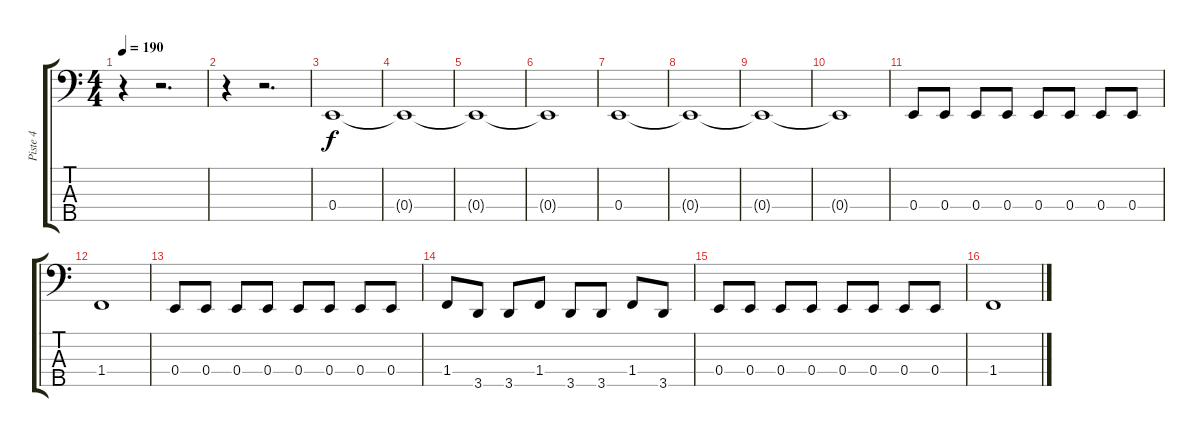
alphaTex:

\track ("Piste 4" "Piste 4") {instrument electricbasspick}
\staff {score tabs}
\tuning (G2 D2 A1 E1 B0) {hide}
\ts (4 4)
\tempo 190
\clef f4
\ks c
r.4{dy f instrument electricbasspick} r.2{d} |
r.4 r.2{d} |
0.4.1 |
0.4{t}.1 |
0.4{t}.1 |
0.4{t}.1 |
0.4.1 |
0.4{t}.1 |
0.4{t}.1 |
0.4{t}.1 |
0.4.8 0.4.8 0.4.8 0.4.8 0.4.8 0.4.8 0.4.8 0.4.8 |
1.4.1 |
0.4.8 0.4.8 0.4.8 0.4.8 0.4.8 0.4.8 0.4.8 0.4.8 |
1.4.8 3.5.8 3.5.8 1.4.8 3.5.8 3.5.8 1.4.8 3.5.8 |
0.4.8 0.4.8 0.4.8 0.4.8 0.4.8 0.4.8 0.4.8 0.4.8 |
1.4.1
